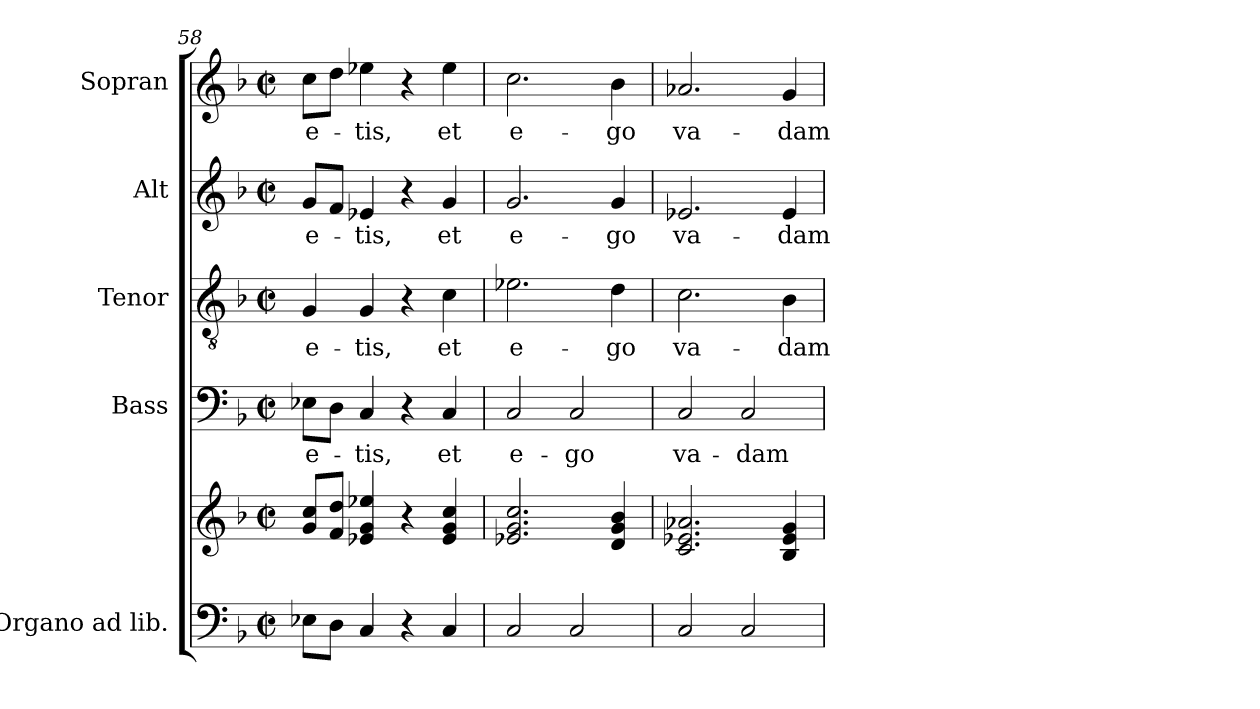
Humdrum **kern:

**kern	**kern	**kern	**text	**kern	**text	**kern	**text	**kern	**text
*part5	*part5	*part4	*part4	*part3	*part3	*part2	*part2	*part1	*part1
*staff6	*staff5	*staff4	*staff4	*staff3	*staff3	*staff2	*staff2	*staff1	*staff1
*I"Organo ad lib.	*	*I"Bass	*	*I"Tenor	*	*I"Alt	*	*I"Sopran	*
*	*	*I'B.	*	*I'T.	*	*I'A.	*	*I'S.	*
*clefF4	*clefG2	*clefF4	*	*clefGv2	*	*clefG2	*	*clefG2	*
*k[b-]	*k[b-]	*k[b-]	*	*k[b-]	*	*k[b-]	*	*k[b-]	*
*F:	*F:	*F:	*	*F:	*	*F:	*	*F:	*
*M2/2	*M2/2	*M2/2	*	*M2/2	*	*M2/2	*	*M2/2	*
*met(c|)	*met(c|)	*met(c|)	*	*met(c|)	*	*met(c|)	*	*met(c|)	*
=58	=58	=58	=58	=58	=58	=58	=58	=58	=58
!	!	!	!LO:LY:b	!	!LO:LY:b	!	!LO:LY:b	!	!LO:LY:b
8E-X\L	8g/ 8cc/L	8E-X\L	-e-	4G/	-e-	8g/L	-e-	8cc\L	-e-
8D\J	8f/ 8dd/J	8D\J	.	.	.	8f/J	.	8dd\J	.
!	!	!	!LO:LY:b	!	!LO:LY:b	!	!LO:LY:b	!	!LO:LY:b
4C/	4e-X/ 4g/ 4ee-X/	4C/	-tis,	4G/	-tis,	4e-X/	-tis,	4ee-X\	-tis,
4r	4r	4r	.	4r	.	4r	.	4r	.
!	!	!	!LO:LY:b	!	!LO:LY:b	!	!LO:LY:b	!	!LO:LY:b
4C/	4e-/ 4g/ 4cc/	4C/	et	4c\	et	4g/	et	4ee-\	et
!!LO:PB:g=z
=59	=59	=59	=59	=59	=59	=59	=59	=59	=59
!	!	!	!LO:LY:b	!	!LO:LY:b	!	!LO:LY:b	!	!LO:LY:b
2C/	2.e-X/ 2.g/ 2.cc/	2C/	e-	2.e-X\	e-	2.g/	e-	2.cc\	e-
!	!	!	!LO:LY:b	!	!	!	!	!	!
2C/	.	2C/	-go	.	.	.	.	.	.
!	!	!	!	!	!LO:LY:b	!	!LO:LY:b	!	!LO:LY:b
.	4d/ 4g/ 4b-/	.	.	4d\	-go	4g/	-go	4b-\	-go
=60	=60	=60	=60	=60	=60	=60	=60	=60	=60
!	!	!	!LO:LY:b	!	!LO:LY:b	!	!LO:LY:b	!	!LO:LY:b
2C/	2.c/ 2.e-X/ 2.a-X/	2C/	va-	2.c\	va-	2.e-X/	va-	2.a-X/	va-
!	!	!	!LO:LY:b	!	!	!	!	!	!
2C/	.	2C/	-dam	.	.	.	.	.	.
!	!	!	!	!	!LO:LY:b	!	!LO:LY:b	!	!LO:LY:b
.	4B-/ 4e-/ 4g/	.	.	4B-\	-dam	4e-/	-dam	4g/	-dam
=	=	=	=	=	=	=	=	=	=
*-	*-	*-	*-	*-	*-	*-	*-	*-	*-
